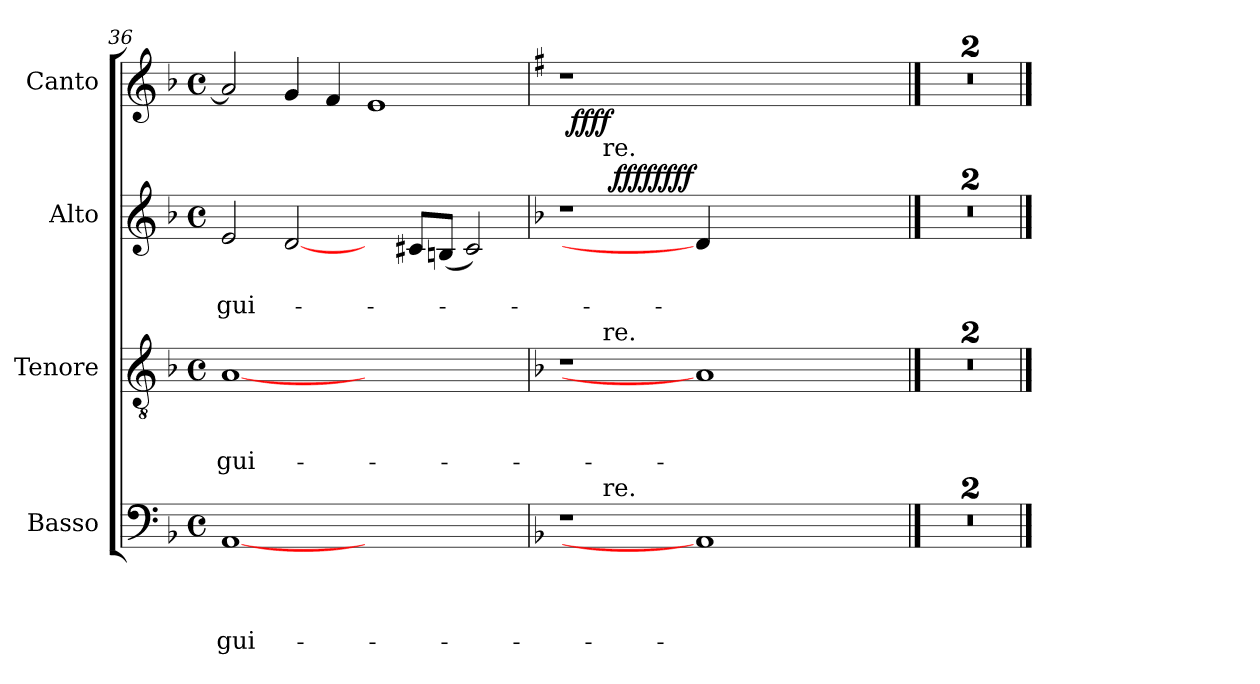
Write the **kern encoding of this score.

**kern	**text	**text	**text	**text	**kern	**text	**text	**text	**kern	**text	**text	**dynam	**kern	**dynam
*part4	*part4	*part4	*part4	*part4	*part3	*part3	*part3	*part3	*part2	*part2	*part2	*part2	*part1	*part1
*staff4	*staff4	*staff4	*staff4	*staff4	*staff3	*staff3	*staff3	*staff3	*staff2	*staff2	*staff2	*staff2	*staff1	*staff1
*I"Basso	*	*	*	*	*I"Tenore	*	*	*	*I"Alto	*	*	*	*I"Canto	*
*clefF4	*	*	*	*	*clefGv2	*	*	*	*clefG2	*	*	*	*clefG2	*
*k[b-]	*	*	*	*	*k[b-]	*	*	*	*k[b-]	*	*	*	*k[b-]	*
*F:	*	*	*	*	*F:	*	*	*	*F:	*	*	*	*F:	*
*M4/4	*	*	*	*	*M4/4	*	*	*	*M4/4	*	*	*	*M4/4	*
*met(c)	*	*	*	*	*met(c)	*	*	*	*met(c)	*	*	*	*met(c)	*
=36	=36	=36	=36	=36	=36	=36	=36	=36	=36	=36	=36	=36	=36	=36
!	!	!	!	!LO:LY:b	!	!	!	!LO:LY:b	!	!	!LO:LY:b	!	!	!
[1AA	.	.	.	-gui-	[1A	.	.	-gui-	2e/	.	-gui-	.	2a/]	.
.	.	.	.	.	.	.	.	.	[2d/	.	.	.	4g/	.
.	.	.	.	.	.	.	.	.	.	.	.	.	4f/	.
1ryy	.	.	.	.	1ryy	.	.	.	4ryy	.	.	.	1e	.
.	.	.	.	.	.	.	.	.	8c#X/L	.	.	.	.	.
.	.	.	.	.	.	.	.	.	(8Bn/J	.	.	.	.	.
.	.	.	.	.	.	.	.	.	2c#/)	.	.	.	.	.
=37	=37	=37	=37	=37	=37	=37	=37	=37	=37	=37	=37	=37	=37	=37
*	*	*	*	*	*	*	*	*	*	*	*	*	*k[f#]	*
*	*	*	*	*	*	*	*	*	*	*	*	*	*G:	*
*^	*	*	*	*	*^	*	*	*	*^	*	*	*	*^	*
*	*	*	*	*	*	*	*	*	*	*	*	*^	*	*	*	*	*	*
1r	8.ryy	.	.	.	.	1r	8.ryy	.	.	.	1r	8..ryy	8.ryy	.	.	.	1r	32ryy	.
!	!	!	!	!	!	!	!	!	!	!	!	!	!	!	!	!	!	!	!LO:DY:b
.	.	.	.	.	.	.	.	.	.	.	.	.	.	.	.	.	.	1ryy	ffff
!	!	!	!	!	!	!	!	!	!	!	!	!	!LO:TX:a:t=re.	!	!	!	!	!	!
!	!	!	!	!	!	!	!LO:TX:a:t=re.	!	!	!	!	!	!	!	!	!	!	!	!
!	!LO:TX:a:t=re.	!	!	!	!	!	!	!	!	!	!	!	!	!	!	!	!	!	!
.	1ryy	.	.	.	.	.	1ryy	.	.	.	.	.	1ryy	.	.	.	.	.	.
!	!	!	!	!	!	!	!	!	!	!	!	!	!	!	!	!LO:DY:b	!	!	!
!	!	!	!	!	!	!	!	!	!	!	!	!	!	!	!	!LO:DY:n=1:b	!	!	!
.	.	.	.	.	.	.	.	.	.	.	.	1ryy	.	.	.	ffff ffff	.	.	.
1AA]	.	.	.	.	.	1A]	.	.	.	.	4d/]	.	.	.	.	.	1ryy	.	.
.	.	.	.	.	.	.	.	.	.	.	.	.	.	.	.	.	.	2ryy	.
.	2ryy	.	.	.	.	.	2ryy	.	.	.	.	.	2ryy	.	.	.	.	.	.
.	.	.	.	.	.	.	.	.	.	.	.	2ryy	.	.	.	.	.	.	.
.	.	.	.	.	.	.	.	.	.	.	2.ryy	.	.	.	.	.	.	.	.
.	.	.	.	.	.	.	.	.	.	.	.	.	.	.	.	.	.	4...ryy	.
.	4ryy	.	.	.	.	.	4ryy	.	.	.	.	.	4ryy	.	.	.	.	.	.
.	.	.	.	.	.	.	.	.	.	.	.	4ryy	.	.	.	.	.	.	.
.	16ryy	.	.	.	.	.	16ryy	.	.	.	.	.	16ryy	.	.	.	.	.	.
.	.	.	.	.	.	.	.	.	.	.	.	32ryy	.	.	.	.	.	.	.
*v	*v	*	*	*	*	*	*	*	*	*	*v	*v	*v	*	*	*	*v	*v	*
*	*	*	*	*	*v	*v	*	*	*	*	*	*	*	*	*
==38	==38	==38	==38	==38	==38	==38	==38	==38	==38	==38	==38	==38	==38	==38
1r	.	.	.	.	1r	.	.	.	1r	.	.	.	1r	.
=39	=39	=39	=39	=39	=39	=39	=39	=39	=39	=39	=39	=39	=39	=39
1r	.	.	.	.	1r	.	.	.	1r	.	.	.	1r	.
==	==	==	==	==	==	==	==	==	==	==	==	==	==	==
*-	*-	*-	*-	*-	*-	*-	*-	*-	*-	*-	*-	*-	*-	*-
